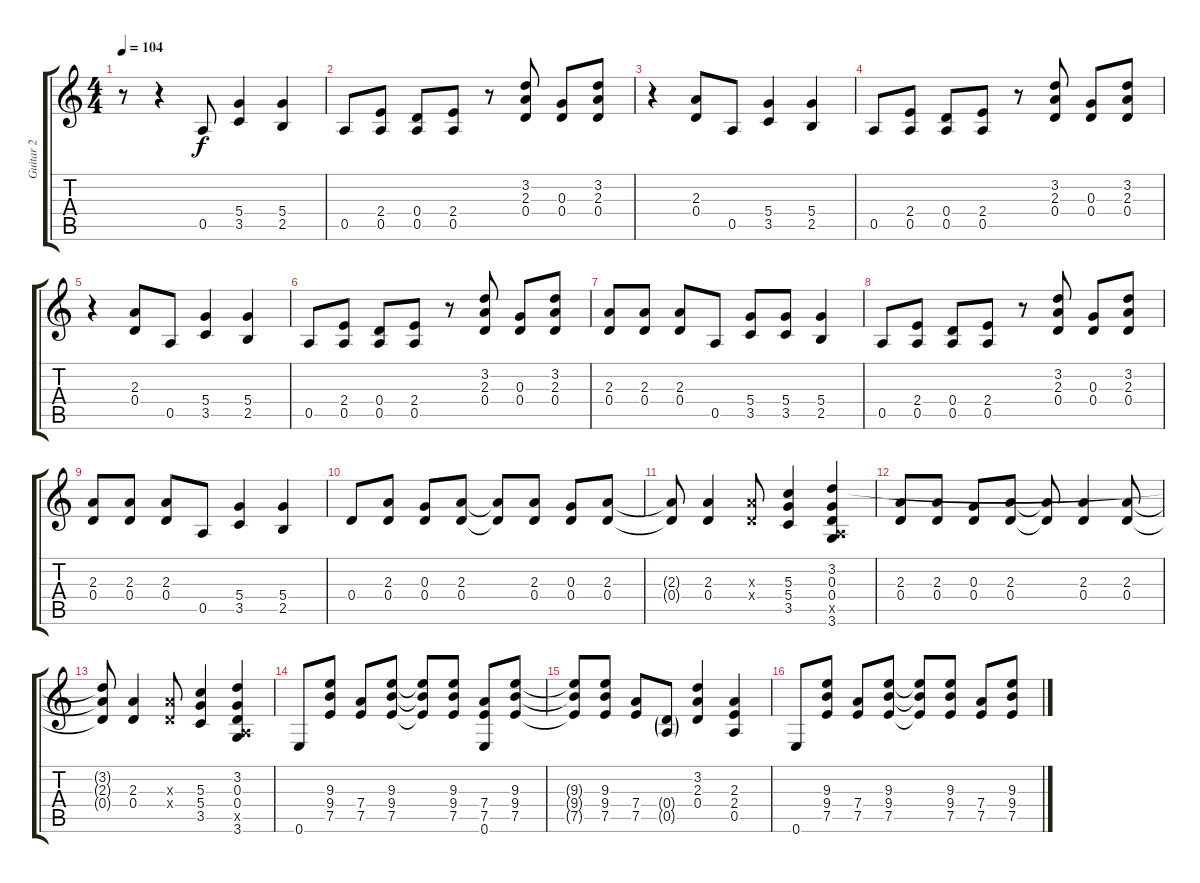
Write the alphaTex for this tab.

\track ("Guitar 2" "Guitar 2") {instrument overdrivenguitar}
\staff {score tabs}
\tuning (E4 B3 G3 D3 A2 E2) {hide}
\ts (4 4)
\tempo 104
\clef g2
\ks c
r.8{dy f} r.4 0.5.8 (5.4 3.5).4 (5.4 2.5).4 |
0.5.8 (2.4 0.5).8 (0.4 0.5).8 (2.4 0.5).8 r.8 (3.2 2.3 0.4).8 (0.3 0.4).8 (3.2 2.3 0.4).8 |
r.4 (2.3 0.4).8 0.5.8 (5.4 3.5).4 (5.4 2.5).4 |
0.5.8 (2.4 0.5).8 (0.4 0.5).8 (2.4 0.5).8 r.8 (3.2 2.3 0.4).8 (0.3 0.4).8 (3.2 2.3 0.4).8 |
r.4 (2.3 0.4).8 0.5.8 (5.4 3.5).4 (5.4 2.5).4 |
0.5.8 (2.4 0.5).8 (0.4 0.5).8 (2.4 0.5).8 r.8 (3.2 2.3 0.4).8 (0.3 0.4).8 (3.2 2.3 0.4).8 |
(2.3 0.4).8 (2.3 0.4).8 (2.3 0.4).8 0.5.8 (5.4 3.5).8 (5.4 3.5).8 (5.4 2.5).4 |
0.5.8 (2.4 0.5).8 (0.4 0.5).8 (2.4 0.5).8 r.8 (3.2 2.3 0.4).8 (0.3 0.4).8 (3.2 2.3 0.4).8 |
(2.3 0.4).8 (2.3 0.4).8 (2.3 0.4).8 0.5.8 (5.4 3.5).4 (5.4 2.5).4 |
0.4.8 (2.3 0.4).8 (0.3 0.4).8 (2.3 0.4).8 (2.3{t} 0.4{t}).8 (2.3 0.4).8 (0.3 0.4).8 (2.3 0.4).8 |
(2.3{t} 0.4{t}).8 (2.3 0.4).4 (2.3{x} 0.4{x}).8 (5.3 5.4 3.5).4 (3.2 0.3 0.4 0.5{x} 3.6).4 |
(2.3 0.4).8 (2.3 0.4).8 (0.3 0.4).8 (2.3 0.4).8 (2.3{t} 0.4{t}).8 (2.3 0.4).4 (2.3 0.4).8 |
(3.2{t} 2.3{t} 0.4{t}).8 (2.3 0.4).4 (2.3{x} 0.4{x}).8 (5.3 5.4 3.5).4 (3.2 0.3 0.4 0.5{x} 3.6).4 |
0.6.8 (9.3 9.4 7.5).8 (7.4 7.5).8 (9.3 9.4 7.5).8 (9.3{t} 9.4{t} 7.5{t}).8 (9.3 9.4 7.5).8 (7.4 7.5 0.6).8 (9.3 9.4 7.5).8 |
(9.3{t} 9.4{t} 7.5{t}).8 (9.3 9.4 7.5).8 (7.4 7.5).8 (0.4{g} 0.5{g}).8 (3.2 2.3 0.4).4 (2.3 2.4 0.5).4 |
0.6.8 (9.3 9.4 7.5).8 (7.4 7.5).8 (9.3 9.4 7.5).8 (9.3{t} 9.4{t} 7.5{t}).8 (9.3 9.4 7.5).8 (7.4 7.5).8 (9.3 9.4 7.5).8
